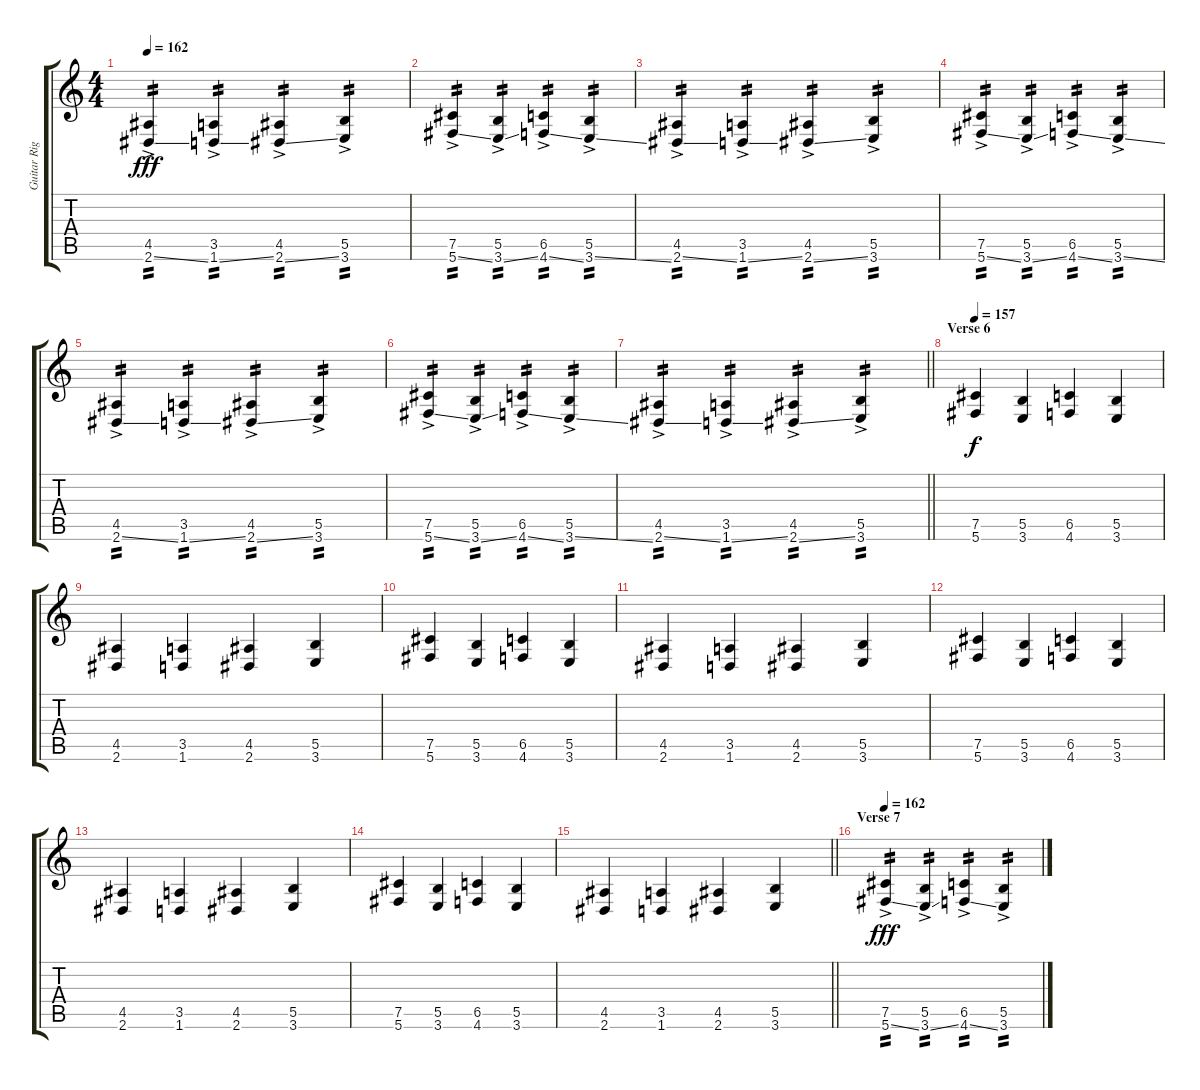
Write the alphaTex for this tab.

\track ("Guitar Right" "Guitar Rig") {instrument distortionguitar}
\staff {score tabs}
\tuning (Db4 Ab3 E3 B2 Gb2 Db2) {hide}
\ts (4 4)
\tempo 162
\clef g2
\ks c
(4.5{ac} 2.6{ss ac}).4{tp 2 dy fff} (3.5{ac} 1.6{ss ac}).4{tp 2} (4.5{ac} 2.6{ss ac}).4{tp 2} (5.5{ac} 3.6{ac}).4{tp 2} |
(7.5{ac} 5.6{ss ac}).4{tp 2} (5.5{ac} 3.6{ss ac}).4{tp 2} (6.5{ac} 4.6{ss ac}).4{tp 2} (5.5{ac} 3.6{ss ac}).4{tp 2} |
(4.5{ac} 2.6{ss ac}).4{tp 2} (3.5{ac} 1.6{ss ac}).4{tp 2} (4.5{ac} 2.6{ss ac}).4{tp 2} (5.5{ac} 3.6{ac}).4{tp 2} |
(7.5{ac} 5.6{ss ac}).4{tp 2} (5.5{ac} 3.6{ss ac}).4{tp 2} (6.5{ac} 4.6{ss ac}).4{tp 2} (5.5{ac} 3.6{ss ac}).4{tp 2} |
(4.5{ac} 2.6{ss ac}).4{tp 2} (3.5{ac} 1.6{ss ac}).4{tp 2} (4.5{ac} 2.6{ss ac}).4{tp 2} (5.5{ac} 3.6{ac}).4{tp 2} |
(7.5{ac} 5.6{ss ac}).4{tp 2} (5.5{ac} 3.6{ss ac}).4{tp 2} (6.5{ac} 4.6{ss ac}).4{tp 2} (5.5{ac} 3.6{ss ac}).4{tp 2} |
\barLineRight lightlight
(4.5{ac} 2.6{ss ac}).4{tp 2} (3.5{ac} 1.6{ss ac}).4{tp 2} (4.5{ac} 2.6{ss ac}).4{tp 2} (5.5{ac} 3.6{ac}).4{tp 2} |
\section ("" "Verse 6")
\tempo 157
(7.5 5.6).4{dy f} (5.5 3.6).4 (6.5 4.6).4 (5.5 3.6).4 |
(4.5 2.6).4 (3.5 1.6).4 (4.5 2.6).4 (5.5 3.6).4 |
(7.5 5.6).4 (5.5 3.6).4 (6.5 4.6).4 (5.5 3.6).4 |
(4.5 2.6).4 (3.5 1.6).4 (4.5 2.6).4 (5.5 3.6).4 |
(7.5 5.6).4 (5.5 3.6).4 (6.5 4.6).4 (5.5 3.6).4 |
(4.5 2.6).4 (3.5 1.6).4 (4.5 2.6).4 (5.5 3.6).4 |
(7.5 5.6).4 (5.5 3.6).4 (6.5 4.6).4 (5.5 3.6).4 |
\barLineRight lightlight
(4.5 2.6).4 (3.5 1.6).4 (4.5 2.6).4 (5.5 3.6).4 |
\section ("" "Verse 7")
\tempo 162
(7.5{ac} 5.6{ss ac}).4{tp 2 dy fff} (5.5{ac} 3.6{ss ac}).4{tp 2} (6.5{ac} 4.6{ss ac}).4{tp 2} (5.5{ac} 3.6{ss ac}).4{tp 2}
